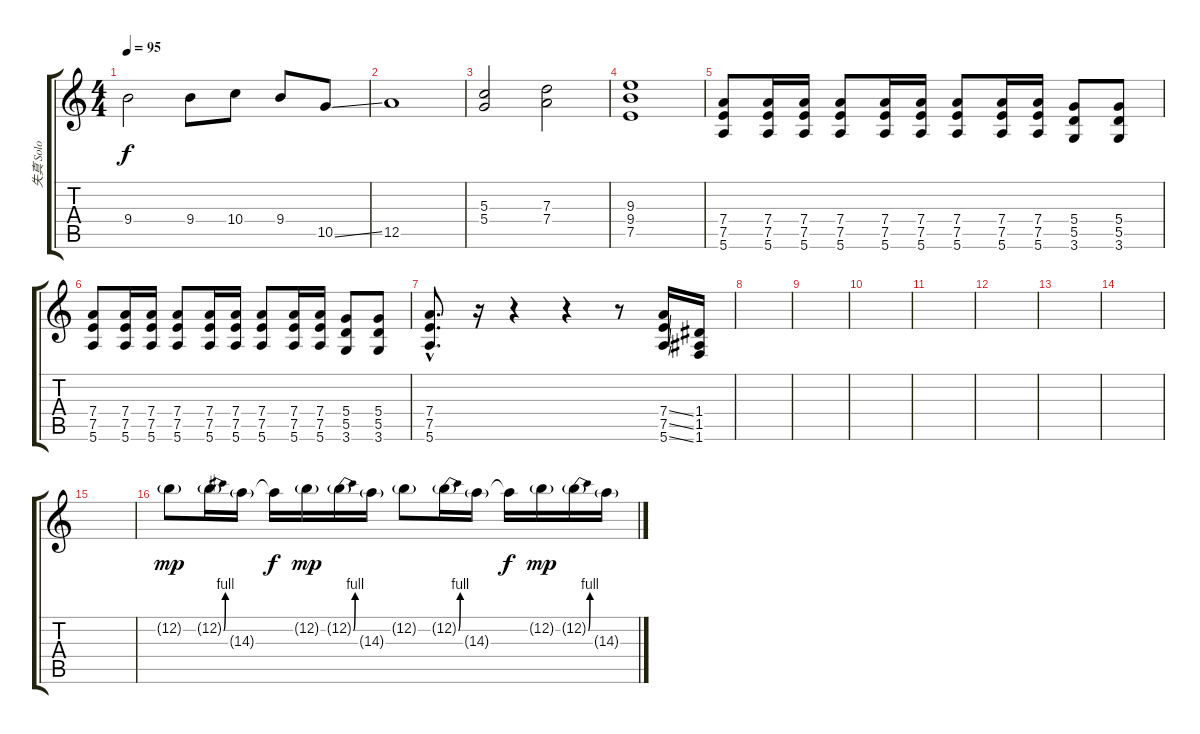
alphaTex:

\track ("失真 Solo" "失真 Solo") {instrument overdrivenguitar}
\staff {score tabs}
\tuning (E4 B3 G3 D3 A2 E2) {hide}
\ts (4 4)
\tempo 95
\clef g2
\ks c
9.4.2{dy f} 9.4.8 10.4.8 9.4.8 10.5{ss}.8 |
12.5.1 |
(5.3 5.4).2 (7.3 7.4).2 |
(9.3 9.4 7.5).1 |
(7.4 7.5 5.6).8 (7.4 7.5 5.6).16 (7.4 7.5 5.6).16 (7.4 7.5 5.6).8 (7.4 7.5 5.6).16 (7.4 7.5 5.6).16 (7.4 7.5 5.6).8 (7.4 7.5 5.6).16 (7.4 7.5 5.6).16 (5.4 5.5 3.6).8 (5.4 5.5 3.6).8 |
(7.4 7.5 5.6).8 (7.4 7.5 5.6).16 (7.4 7.5 5.6).16 (7.4 7.5 5.6).8 (7.4 7.5 5.6).16 (7.4 7.5 5.6).16 (7.4 7.5 5.6).8 (7.4 7.5 5.6).16 (7.4 7.5 5.6).16 (5.4 5.5 3.6).8 (5.4 5.5 3.6).8 |
(7.4{hac} 7.5{hac} 5.6{hac}).8{d} r.16 r.4 r.4 r.8 (7.4{ss} 7.5{ss} 5.6{ss}).16 (1.4 1.5 1.6).16 |
|
|
|
|
|
|
|
|
12.2{g}.8{dy mp} 12.2{be (bend 0 0 60 4) g}.16 14.3{g}.16 14.3{t}.16{dy f} 12.2{g}.16{dy mp} 12.2{be (bend 0 0 60 4) g}.16 14.3{g}.16 12.2{g}.8 12.2{be (bend 0 0 60 4) g}.16 14.3{g}.16 14.3{t}.16{dy f} 12.2{g}.16{dy mp} 12.2{be (bend 0 0 60 4) g}.16 14.3{g}.16
